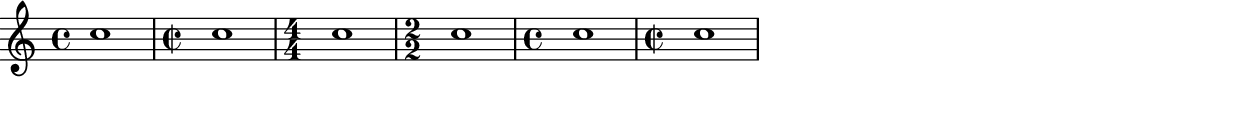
%% Generated by lilypond-book
%% Options: [exampleindent=10.16\mm,indent=0\mm,line-width=160\mm,quote]
\include "lilypond-book-preamble.ly"


% ****************************************************************
% Start cut-&-pastable-section
% ****************************************************************

#(ly:set-option 'eps-box-padding 3.000000)



\paper {
  indent = 0\mm
  line-width = 160\mm
  % offset the left padding, also add 1mm as lilypond creates cropped
  % images with a little space on the right
  line-width = #(- line-width (* mm  3.000000) (* mm 1))
  line-width = 160\mm - 2.0 * 10.16\mm
  % offset the left padding, also add 1mm as lilypond creates cropped
  % images with a little space on the right
  line-width = #(- line-width (* mm  3.000000) (* mm 1))
}

\layout {
  
}




% ****************************************************************
% ly snippet:
% ****************************************************************
\sourcefileline 1298
\relative c'' {
  % Default style
  \time 4/4 c1
  \time 2/2 c1
  % Change to numeric style
  \numericTimeSignature
  \time 4/4 c1
  \time 2/2 c1
  % Revert to default style
  \defaultTimeSignature
  \time 4/4 c1
  \time 2/2 c1
}



% ****************************************************************
% end ly snippet
% ****************************************************************
